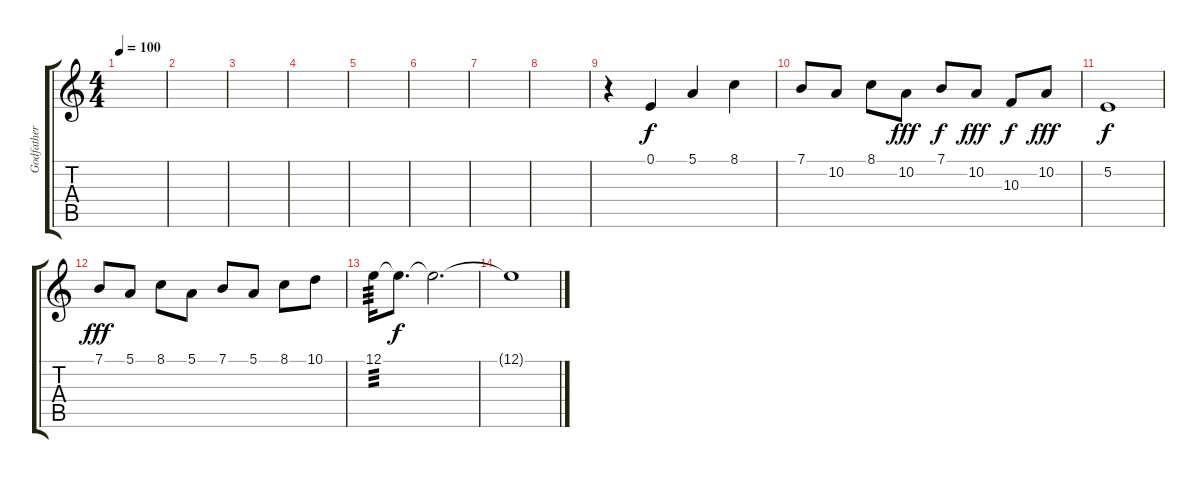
\track ("Godfather Violin" "Godfather ") {instrument musicbox}
\staff {score tabs}
\tuning (E4 B3 G3 D3 A2 E2) {hide}
\ts (4 4)
\tempo 100
\clef g2
\ks c
|
|
|
|
|
|
|
|
r.4 0.1.4 5.1.4{dy f} 8.1.4 |
7.1.8 10.2.8 8.1.8 10.2.8{dy fff} 7.1.8{dy f} 10.2.8{dy fff} 10.3.8{dy f} 10.2.8{dy fff} |
5.2.1{dy f} |
7.1.8{dy fff} 5.1.8 8.1.8 5.1.8 7.1.8 5.1.8 8.1.8 10.1.8 |
12.1.16{tp 3} 12.1{t}.8{d dy f volume 0} 12.1{t}.2{d volume 16} |
12.1{t}.1{volume 2}
